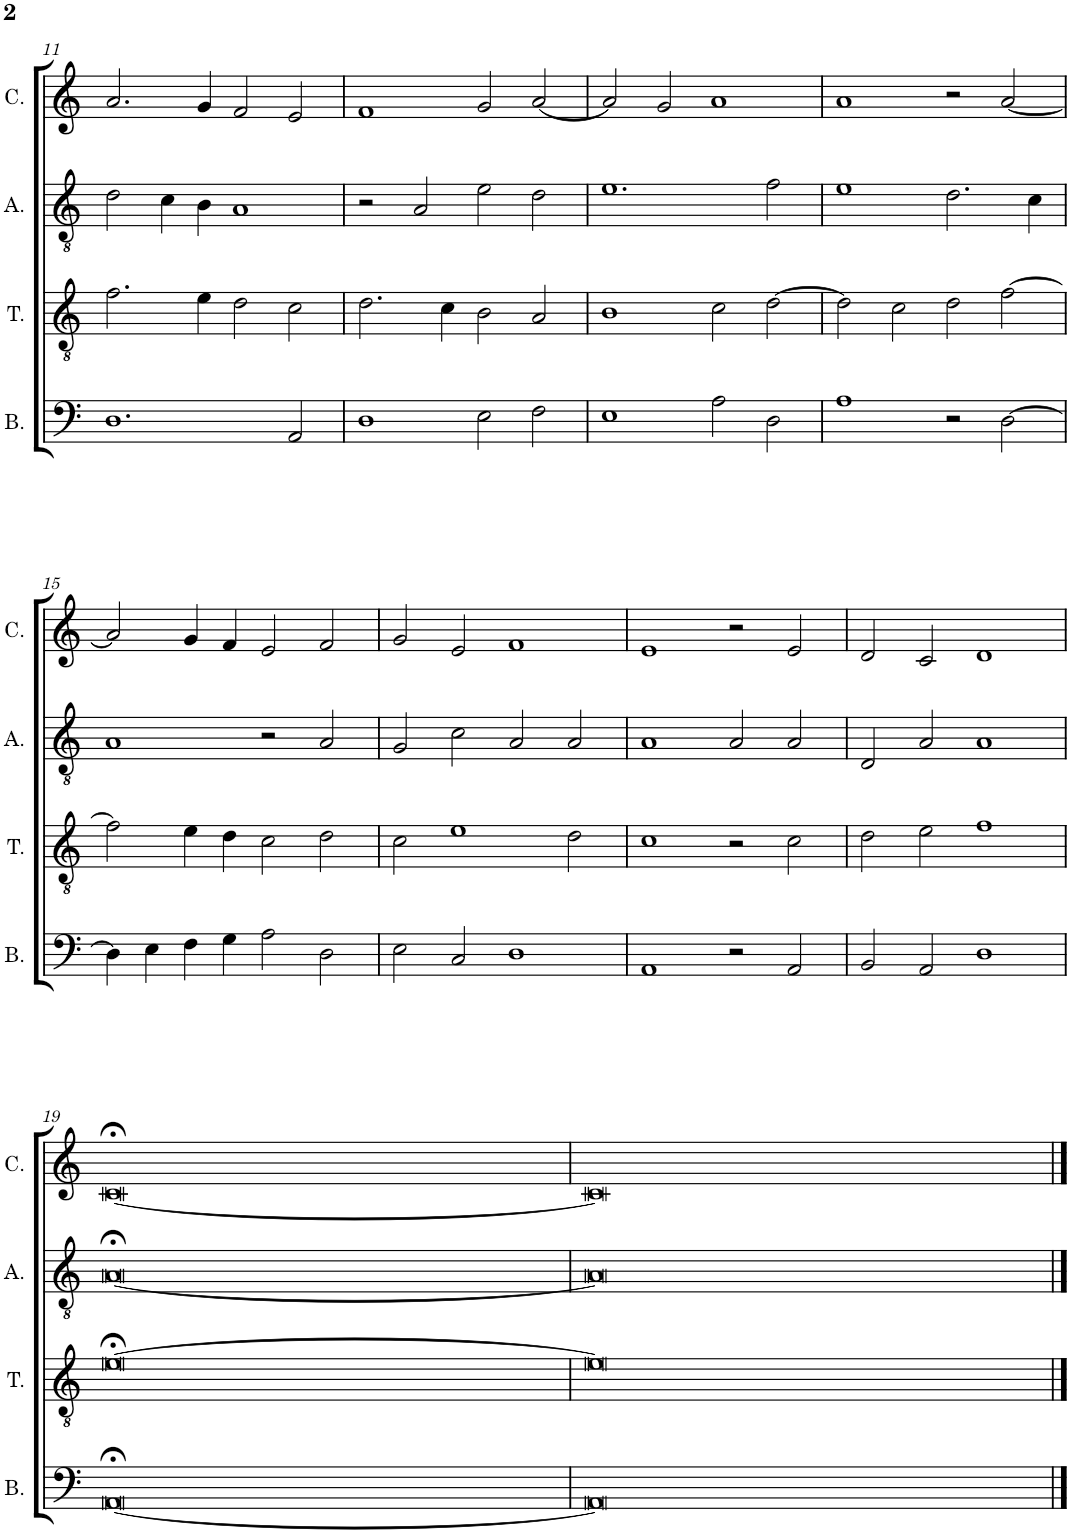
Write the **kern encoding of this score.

**kern	**kern	**kern	**kern
*part4	*part3	*part2	*part1
*staff4	*staff3	*staff2	*staff1
*I"Bassus	*I"Tenor	*I"Altus	*I"Cantus
*I'B.	*I'T.	*I'A.	*I'C.
!!LO:PB:g=z
*clefF4	*clefGv2	*clefGv2	*clefG2
*k[]	*k[]	*k[]	*k[]
*M2/1	*M2/1	*M2/1	*M2/1
=11	=11	=11	=11
1.D	2.f\	2d\	2.a/
.	.	4c\	.
.	4e\	4B\	4g/
.	2d\	1A	2f/
2AA/	2c\	.	2e/
=12	=12	=12	=12
1D	2.d\	2r	1f
.	.	2A/	.
.	4c\	.	.
2E\	2B\	2e\	2g/
2F\	2A/	2d\	[2a/
=13	=13	=13	=13
1E	1B	1.e	2a/]
.	.	.	2g/
2A\	2c\	.	1a
2D\	[2d\	2f\	.
=14	=14	=14	=14
1A	2d\]	1e	1a
.	2c\	.	.
2r	2d\	2.d\	2r
[2D\	[2f\	.	[2a/
.	.	4c\	.
!!LO:LB:g=z
=15	=15	=15	=15
4D\]	2f\]	1A	2a/]
4E\	.	.	.
4F\	4e\	.	4g/
4G\	4d\	.	4f/
2A\	2c\	2r	2e/
2D\	2d\	2A/	2f/
=16	=16	=16	=16
2E\	2c\	2G/	2g/
2C/	1e	2c\	2e/
1D	.	2A/	1f
.	2d\	2A/	.
=17	=17	=17	=17
1AA	1c	1A	1e
2r	2r	2A/	2r
2AA/	2c\	2A/	2e/
=18	=18	=18	=18
2BB/	2d\	2D/	2d/
2AA/	2e\	2A/	2c/
1D	1f	1A	1d
!!LO:LB:g=z
=19	=19	=19	=19
[0AA;<	[0e;<	[0A;<	[0c;<
=20	=20	=20	=20
0AA]	0e]	0A]	0c]
==	==	==	==
*-	*-	*-	*-
